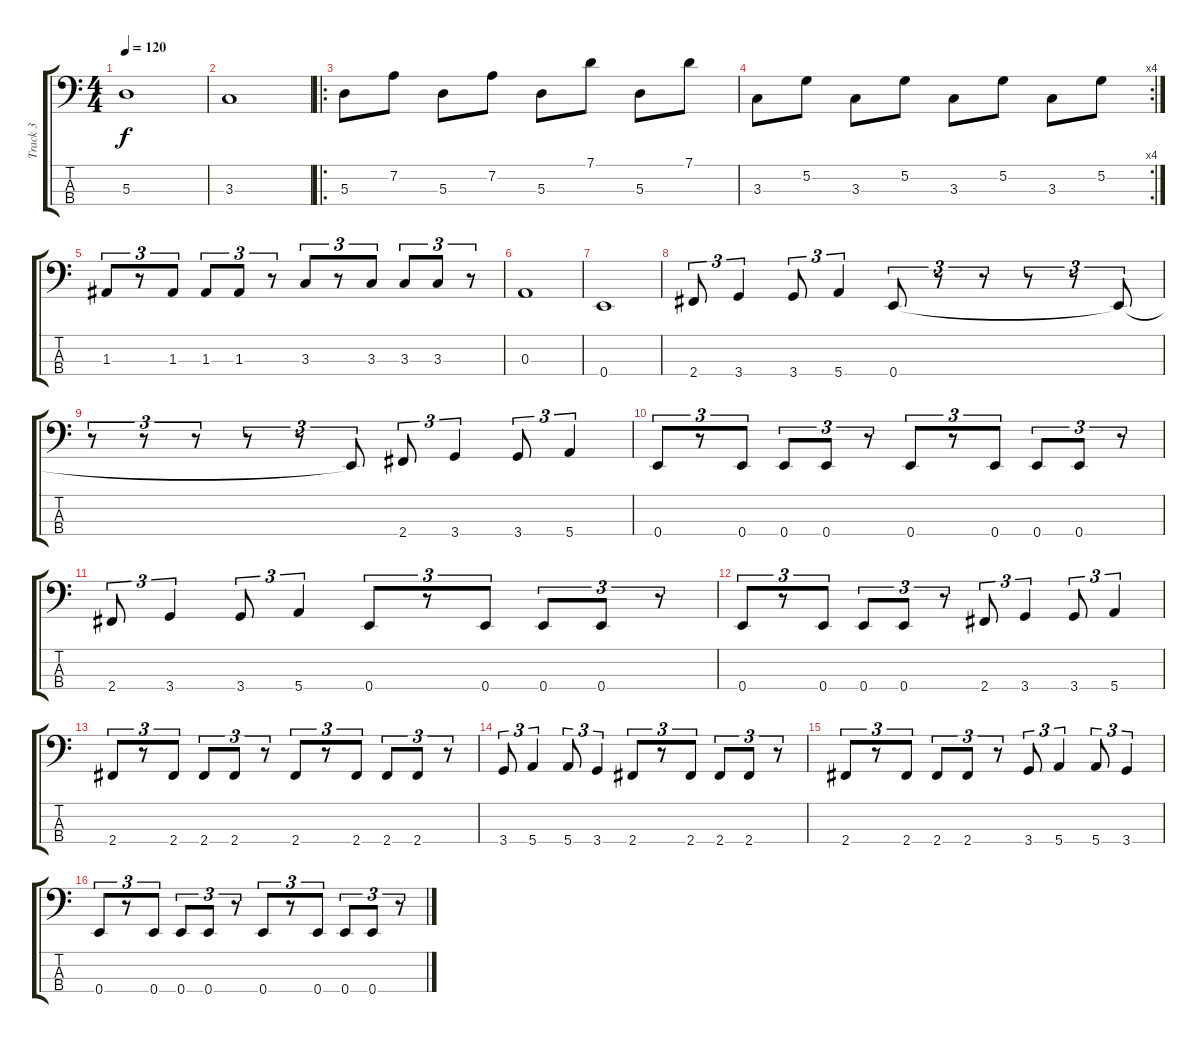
\track ("Track 3" "Track 3") {instrument electricbassfinger}
\staff {score tabs}
\tuning (G2 D2 A1 E1) {hide}
\ts (4 4)
\tempo 120
\clef f4
\ks c
5.3.1{dy f} |
3.3.1 |
\ro
5.3.8 7.2.8 5.3.8 7.2.8 5.3.8 7.1.8 5.3.8 7.1.8 |
\rc 4
3.3.8 5.2.8 3.3.8 5.2.8 3.3.8 5.2.8 3.3.8 5.2.8 |
1.3.8{tu (3 2)} r.8{tu (3 2)} 1.3.8{tu (3 2)} 1.3.8{tu (3 2)} 1.3.8{tu (3 2)} r.8{tu (3 2)} 3.3.8{tu (3 2)} r.8{tu (3 2)} 3.3.8{tu (3 2)} 3.3.8{tu (3 2)} 3.3.8{tu (3 2)} r.8{tu (3 2)} |
0.3.1 |
0.4.1 |
2.4.8{tu (3 2)} 3.4.4{tu (3 2)} 3.4.8{tu (3 2)} 5.4.4{tu (3 2)} 0.4.8{tu (3 2)} r.8{tu (3 2)} r.8{tu (3 2)} r.8{tu (3 2)} r.8{tu (3 2)} 0.4{t}.8{tu (3 2)} |
r.8{tu (3 2)} r.8{tu (3 2)} r.8{tu (3 2)} r.8{tu (3 2)} r.8{tu (3 2)} 0.4{t}.8{tu (3 2)} 2.4.8{tu (3 2)} 3.4.4{tu (3 2)} 3.4.8{tu (3 2)} 5.4.4{tu (3 2)} |
0.4.8{tu (3 2)} r.8{tu (3 2)} 0.4.8{tu (3 2)} 0.4.8{tu (3 2)} 0.4.8{tu (3 2)} r.8{tu (3 2)} 0.4.8{tu (3 2)} r.8{tu (3 2)} 0.4.8{tu (3 2)} 0.4.8{tu (3 2)} 0.4.8{tu (3 2)} r.8{tu (3 2)} |
2.4.8{tu (3 2)} 3.4.4{tu (3 2)} 3.4.8{tu (3 2)} 5.4.4{tu (3 2)} 0.4.8{tu (3 2)} r.8{tu (3 2)} 0.4.8{tu (3 2)} 0.4.8{tu (3 2)} 0.4.8{tu (3 2)} r.8{tu (3 2)} |
0.4.8{tu (3 2)} r.8{tu (3 2)} 0.4.8{tu (3 2)} 0.4.8{tu (3 2)} 0.4.8{tu (3 2)} r.8{tu (3 2)} 2.4.8{tu (3 2)} 3.4.4{tu (3 2)} 3.4.8{tu (3 2)} 5.4.4{tu (3 2)} |
2.4.8{tu (3 2)} r.8{tu (3 2)} 2.4.8{tu (3 2)} 2.4.8{tu (3 2)} 2.4.8{tu (3 2)} r.8{tu (3 2)} 2.4.8{tu (3 2)} r.8{tu (3 2)} 2.4.8{tu (3 2)} 2.4.8{tu (3 2)} 2.4.8{tu (3 2)} r.8{tu (3 2)} |
3.4.8{tu (3 2)} 5.4.4{tu (3 2)} 5.4.8{tu (3 2)} 3.4.4{tu (3 2)} 2.4.8{tu (3 2)} r.8{tu (3 2)} 2.4.8{tu (3 2)} 2.4.8{tu (3 2)} 2.4.8{tu (3 2)} r.8{tu (3 2)} |
2.4.8{tu (3 2)} r.8{tu (3 2)} 2.4.8{tu (3 2)} 2.4.8{tu (3 2)} 2.4.8{tu (3 2)} r.8{tu (3 2)} 3.4.8{tu (3 2)} 5.4.4{tu (3 2)} 5.4.8{tu (3 2)} 3.4.4{tu (3 2)} |
0.4.8{tu (3 2)} r.8{tu (3 2)} 0.4.8{tu (3 2)} 0.4.8{tu (3 2)} 0.4.8{tu (3 2)} r.8{tu (3 2)} 0.4.8{tu (3 2)} r.8{tu (3 2)} 0.4.8{tu (3 2)} 0.4.8{tu (3 2)} 0.4.8{tu (3 2)} r.8{tu (3 2)}
